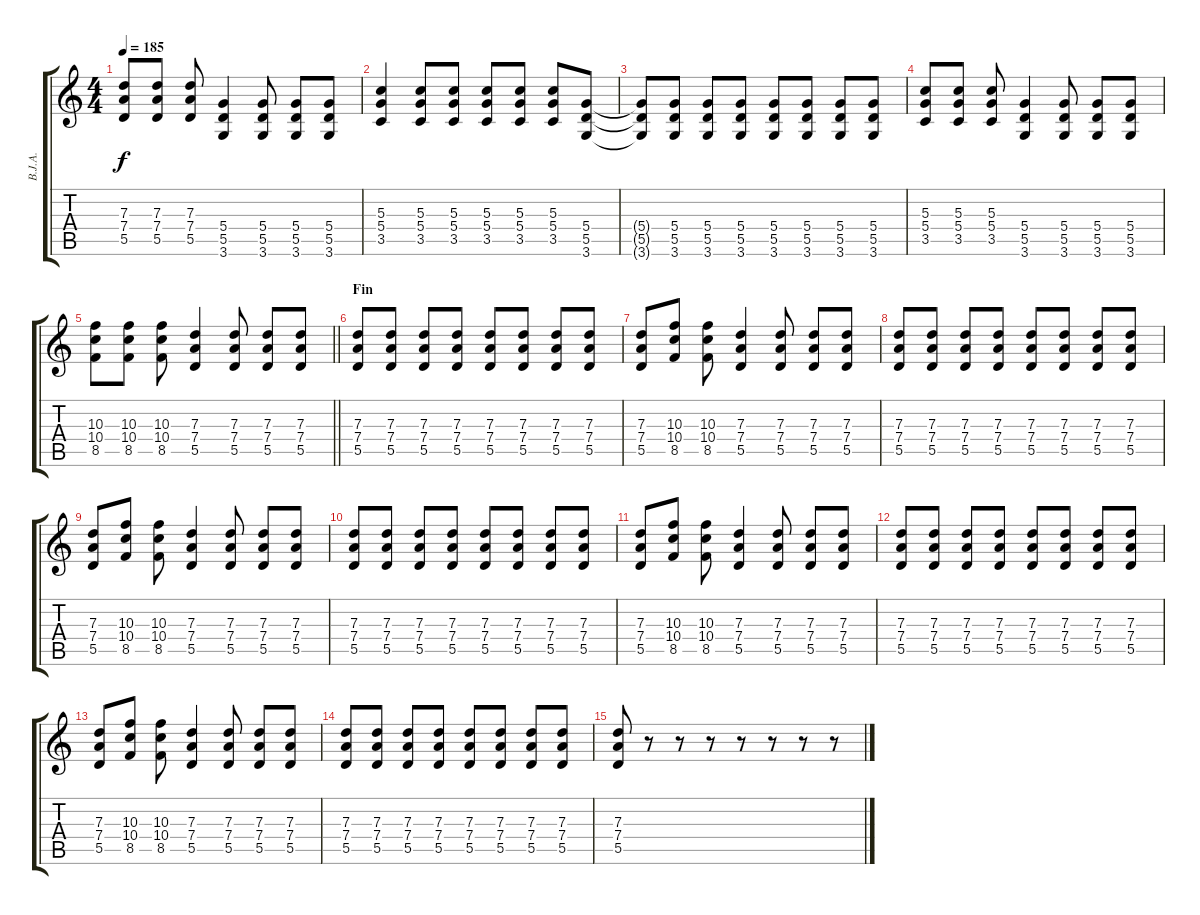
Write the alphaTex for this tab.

\track ("B.J.A." "B.J.A.") {instrument overdrivenguitar}
\staff {score tabs}
\tuning (E4 B3 G3 D3 A2 E2) {hide}
\ts (4 4)
\tempo 185
\clef g2
\ks c
(7.3 7.4 5.5).8{dy f} (7.3 7.4 5.5).8 (7.3 7.4 5.5).8 (5.4 5.5 3.6).4 (5.4 5.5 3.6).8 (5.4 5.5 3.6).8 (5.4 5.5 3.6).8 |
(5.3 5.4 3.5).4 (5.3 5.4 3.5).8 (5.3 5.4 3.5).8 (5.3 5.4 3.5).8 (5.3 5.4 3.5).8 (5.3 5.4 3.5).8 (5.4 5.5 3.6).8 |
(5.4{t} 5.5{t} 3.6{t}).8 (5.4 5.5 3.6).8 (5.4 5.5 3.6).8 (5.4 5.5 3.6).8 (5.4 5.5 3.6).8 (5.4 5.5 3.6).8 (5.4 5.5 3.6).8 (5.4 5.5 3.6).8 |
(5.3 5.4 3.5).8 (5.3 5.4 3.5).8 (5.3 5.4 3.5).8 (5.4 5.5 3.6).4 (5.4 5.5 3.6).8 (5.4 5.5 3.6).8 (5.4 5.5 3.6).8 |
\barLineRight lightlight
(10.3 10.4 8.5).8 (10.3 10.4 8.5).8 (10.3 10.4 8.5).8 (7.3 7.4 5.5).4 (7.3 7.4 5.5).8 (7.3 7.4 5.5).8 (7.3 7.4 5.5).8 |
\section ("" "Fin")
(7.3 7.4 5.5).8 (7.3 7.4 5.5).8 (7.3 7.4 5.5).8 (7.3 7.4 5.5).8 (7.3 7.4 5.5).8 (7.3 7.4 5.5).8 (7.3 7.4 5.5).8 (7.3 7.4 5.5).8 |
(7.3 7.4 5.5).8 (10.3 10.4 8.5).8 (10.3 10.4 8.5).8 (7.3 7.4 5.5).4 (7.3 7.4 5.5).8 (7.3 7.4 5.5).8 (7.3 7.4 5.5).8 |
(7.3 7.4 5.5).8 (7.3 7.4 5.5).8 (7.3 7.4 5.5).8 (7.3 7.4 5.5).8 (7.3 7.4 5.5).8 (7.3 7.4 5.5).8 (7.3 7.4 5.5).8 (7.3 7.4 5.5).8 |
(7.3 7.4 5.5).8 (10.3 10.4 8.5).8 (10.3 10.4 8.5).8 (7.3 7.4 5.5).4 (7.3 7.4 5.5).8 (7.3 7.4 5.5).8 (7.3 7.4 5.5).8 |
(7.3 7.4 5.5).8 (7.3 7.4 5.5).8 (7.3 7.4 5.5).8 (7.3 7.4 5.5).8 (7.3 7.4 5.5).8 (7.3 7.4 5.5).8 (7.3 7.4 5.5).8 (7.3 7.4 5.5).8 |
(7.3 7.4 5.5).8 (10.3 10.4 8.5).8 (10.3 10.4 8.5).8 (7.3 7.4 5.5).4 (7.3 7.4 5.5).8 (7.3 7.4 5.5).8 (7.3 7.4 5.5).8 |
(7.3 7.4 5.5).8 (7.3 7.4 5.5).8 (7.3 7.4 5.5).8 (7.3 7.4 5.5).8 (7.3 7.4 5.5).8 (7.3 7.4 5.5).8 (7.3 7.4 5.5).8 (7.3 7.4 5.5).8 |
(7.3 7.4 5.5).8 (10.3 10.4 8.5).8 (10.3 10.4 8.5).8 (7.3 7.4 5.5).4 (7.3 7.4 5.5).8 (7.3 7.4 5.5).8 (7.3 7.4 5.5).8 |
(7.3 7.4 5.5).8 (7.3 7.4 5.5).8 (7.3 7.4 5.5).8 (7.3 7.4 5.5).8 (7.3 7.4 5.5).8 (7.3 7.4 5.5).8 (7.3 7.4 5.5).8 (7.3 7.4 5.5).8 |
(7.3 7.4 5.5).8 r.8 r.8 r.8 r.8 r.8 r.8 r.8
